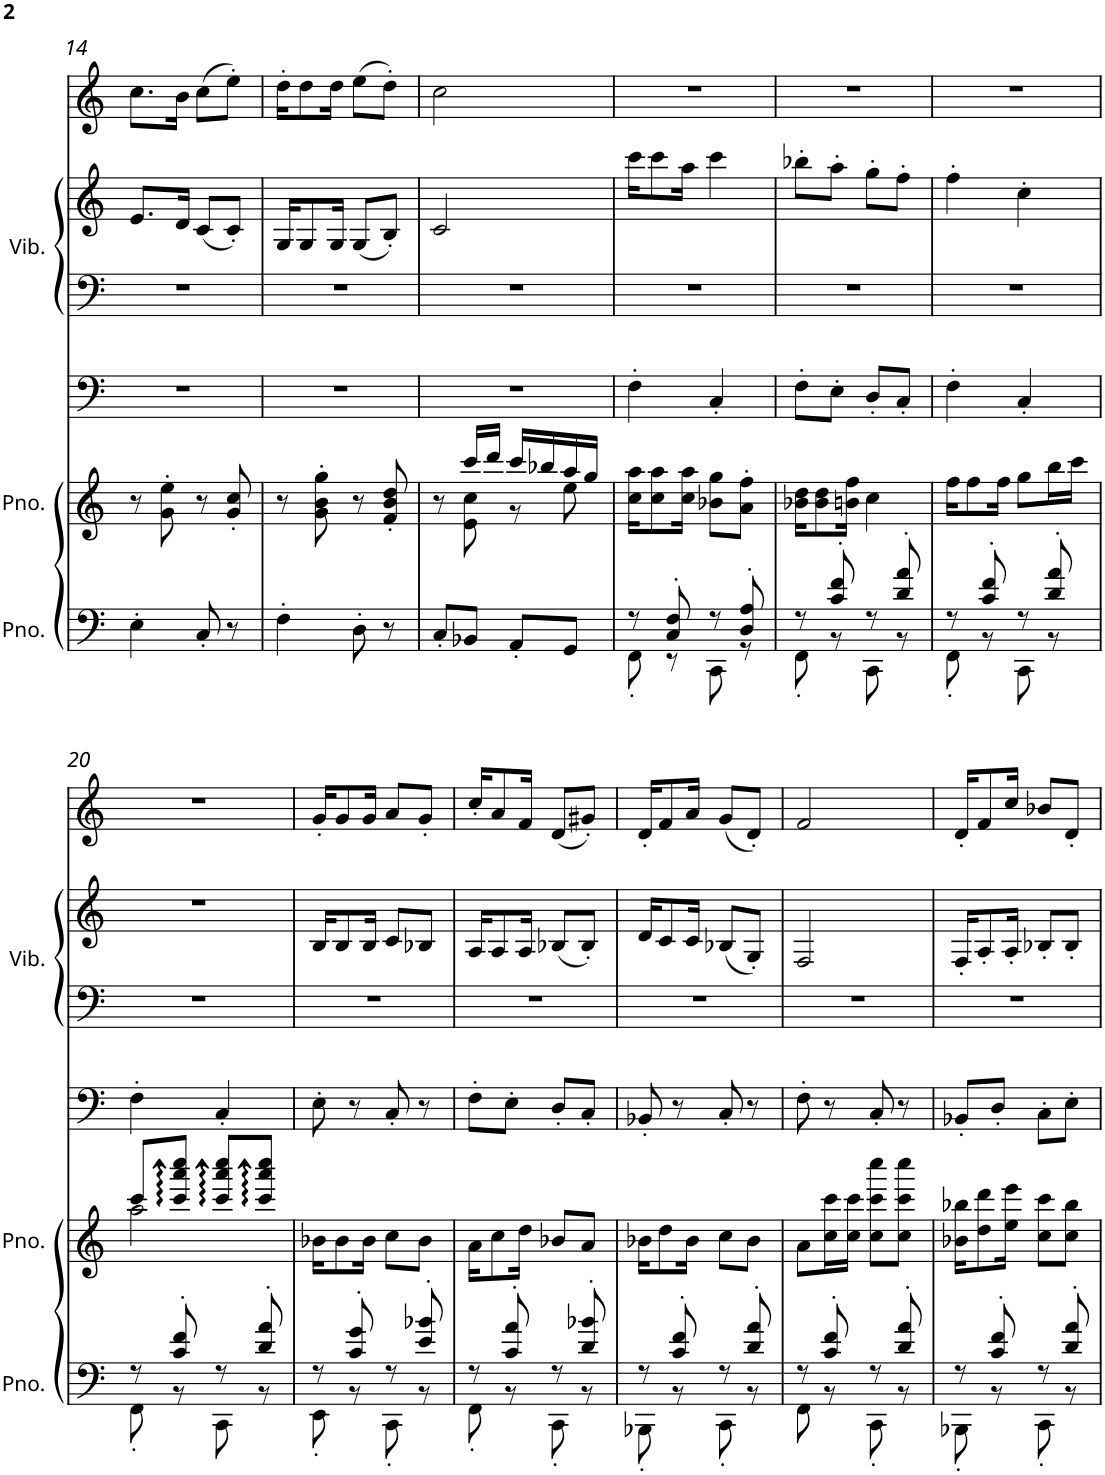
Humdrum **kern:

**kern	**kern	**kern	**kern	**kern	**kern
*part5	*part4	*part3	*part2	*part2	*part1
*staff6	*staff5	*staff4	*staff3	*staff2	*staff1
*I"Piano	*I"Piano	*I"Tuba	*I"Vibráfono	*	*I"Trompeta
*I'Pno	*I'Pno	*I'Tba	*	*	*I'Tpt
!!LO:PB:g=z
*clefF4	*clefG2	*clefF4	*clefF4	*clefG2	*clefG2
*	*	*	*	*	*Trd1c2
*k[]	*k[]	*k[]	*k[]	*k[]	*k[]
*M2/4	*M2/4	*M2/4	*M2/4	*M2/4	*M2/4
=14	=14	=14	=14	=14	=14
4E'\	8r	2r	2r	8.e/L	8.cc\L
.	8g\' 8ee\'	.	.	.	.
.	.	.	.	16d/Jk	16b\Jk
8C'/	8r	.	.	(<8c/L	(>8cc\L
8r	8g/' 8cc/'	.	.	8c'/J)	8ee'\J)
=15	=15	=15	=15	=15	=15
4F'\	8r	2r	2r	16G/KL	16dd'\KL
.	.	.	.	8G/	8dd\
.	8g\' 8b\' 8gg\'	.	.	.	.
.	.	.	.	16G/Jk	16dd\Jk
8D'\	8r	.	.	(<8G/L	(>8ee\L
8r	8f/' 8b/' 8dd/'	.	.	8B'/J)	8dd'\J)
=16	=16	=16	=16	=16	=16
*	*^	*	*	*	*
8C'/L	8r	8ryy	2r	2r	2c/	2cc\
8BB-X/J	16ccc/LL	8e\ 8cc\	.	.	.	.
.	16ddd/JJ	.	.	.	.	.
8AA'/L	16ccc/LL	8r	.	.	.	.
.	16bb-X/	.	.	.	.	.
8GG/J	16aa/	8ee\	.	.	.	.
.	16gg/JJ	.	.	.	.	.
*	*v	*v	*	*	*	*
=17	=17	=17	=17	=17	=17
*^	*	*	*	*	*
8r	8FF'\	16cc\ 16aa\KL	4F'\	2r	16ccc\KL	2r
.	.	8cc\ 8aa\	.	.	8ccc\	.
8C/' 8F/'	8r	.	.	.	.	.
.	.	16cc\ 16aa\Jk	.	.	16aa\Jk	.
8r	8CC\	8b-X\ 8gg\L	4C'/	.	4ccc\	.
8D/' 8A/'	8r	8a\' 8ff\'J	.	.	.	.
=18	=18	=18	=18	=18	=18	=18
8r	8FF'\	16b-X\ 16dd\KL	8F'\L	2r	8bb-X'\L	2r
.	.	8b-\ 8dd\	.	.	.	.
8c/' 8f/'	8r	.	8E'\J	.	8aa'\J	.
.	.	16bn\ 16ff\Jk	.	.	.	.
8r	8CC\	4cc\	8D'/L	.	8gg'\L	.
8d/' 8a/'	8r	.	8C'/J	.	8ff'\J	.
=19	=19	=19	=19	=19	=19	=19
8r	8FF'\	16ff\KL	4F'\	2r	4ff'\	2r
.	.	8ff\	.	.	.	.
8c/' 8f/'	8r	.	.	.	.	.
.	.	16ff\Jk	.	.	.	.
8r	8CC\	8gg\L	4C'/	.	4cc'\	.
8d/' 8a/'	8r	16bb\L	.	.	.	.
.	.	16ccc\JJ	.	.	.	.
!!LO:LB:g=z
=20	=20	=20	=20	=20	=20	=20
*	*	*^	*	*	*	*
8r	8FF'\	8ccc/L	2aa\	4F'\	2r	2r	2r
8c/' 8f/'	8r	8ccc/ 8aaa/ 8cccc/J	.	.	.	.	.
8r	8CC\	8ccc/ 8aaa/ 8cccc/L	.	4C'/	.	.	.
8d/' 8a/'	8r	8ccc/ 8aaa/ 8cccc/J	.	.	.	.	.
*	*	*v	*v	*	*	*	*
=21	=21	=21	=21	=21	=21	=21
8r	8EE'\	16b-X\KL	8E'\	2r	16B/KL	16g'/KL
.	.	8b-\	.	.	8B/	8g/
8c/' 8g/'	8r	.	8r	.	.	.
.	.	16b-\Jk	.	.	16B/Jk	16g/Jk
8r	8CC'\	8cc\L	8C'/	.	8c/L	8a/L
8e/' 8b-X/'	8r	8b-\J	8r	.	8B-X/J	8g'/J
=22	=22	=22	=22	=22	=22	=22
8r	8FF'\	16a\KL	8F'\L	2r	16A/KL	16cc'/KL
.	.	8cc\	.	.	8A/	8a/
8c/' 8a/'	8r	.	8E'\J	.	.	.
.	.	16dd\Jk	.	.	16A/Jk	16f/Jk
8r	8CC'\	8b-X/L	8D'/L	.	(<8B-X/L	(<8d/L
8d/' 8b-X/'	8r	8a/J	8C'/J	.	8B-'/J)	8g#X'/J)
=23	=23	=23	=23	=23	=23	=23
8r	8BBB-X'\	16b-X\KL	8BB-X'/	2r	16d/KL	16d'/KL
.	.	8dd\	.	.	8c/	8f/
8c/' 8f/'	8r	.	8r	.	.	.
.	.	16b-\Jk	.	.	16c/Jk	16a/Jk
8r	8CC'\	8cc\L	8C'/	.	(<8B-X/L	(<8g/L
8d/' 8a/'	8r	8b-\J	8r	.	8G'/J)	8d'/J)
=24	=24	=24	=24	=24	=24	=24
8r	8FF\	8a\L	8F'\	2r	2F/	2f/
8c/' 8f/'	8r	16cc\ 16ccc\L	8r	.	.	.
.	.	16cc\ 16ccc\JJ	.	.	.	.
8r	8CC'\	8cc\ 8ccc\ 8cccc\L	8C'/	.	.	.
8d/' 8a/'	8r	8cc\ 8ccc\ 8cccc\J	8r	.	.	.
=25	=25	=25	=25	=25	=25	=25
8r	8BBB-X'\	16b-X\ 16bb-X\KL	8BB-X'/L	2r	16F'/KL	16d'/KL
.	.	8dd\ 8ddd\	.	.	8A'/	8f/
8c/' 8f/'	8r	.	8D'/J	.	.	.
.	.	16ee\ 16eee\Jk	.	.	16A'/Jk	16cc/Jk
8r	8CC'\	8cc\ 8ccc\L	8C'\L	.	8B-X'/L	8b-X/L
8d/' 8a/'	8r	8cc\ 8bb-\J	8E'\J	.	8B-'/J	8d'/J
*v	*v	*	*	*	*	*
=	=	=	=	=	=
*-	*-	*-	*-	*-	*-
